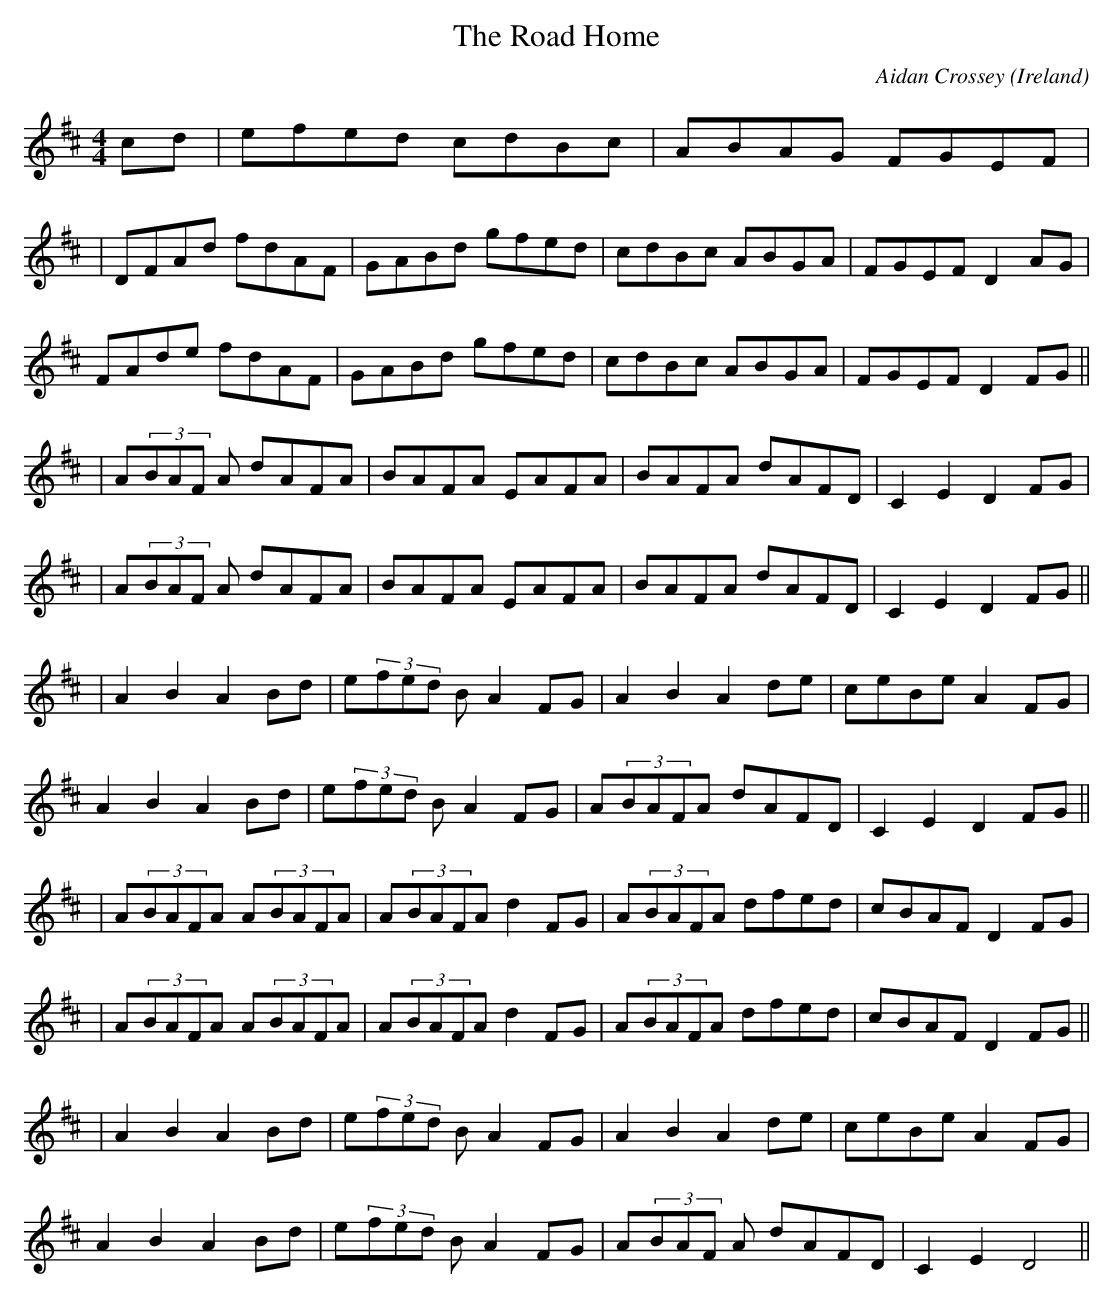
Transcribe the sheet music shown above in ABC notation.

X:1
T: The Road Home
C: Aidan Crossey
O: Ireland
M: 4/4
L: 1/8
K: D
cd|efed cdBc|ABAG FGEF|
|DFAd fdAF|GABd gfed|cdBc ABGA|FGEF D2AG|
FAde fdAF|GABd gfed|cdBc ABGA|FGEF D2FG||
|A(3BAF A dAFA|BAFA EAFA|BAFA dAFD|C2E2 D2FG|
|A(3BAF A dAFA|BAFA EAFA|BAFA dAFD|C2E2 D2FG||
|A2B2 A2Bd|e(3fed B A2FG|A2B2 A2de|ceBe A2FG|
A2B2 A2Bd|e(3fed B A2FG|A(3BAFA dAFD|C2E2 D2FG||
|A(3BAFA A(3BAFA|A(3BAFA d2FG|A(3BAFA dfed|cBAF D2FG|
|A(3BAFA A(3BAFA|A(3BAFA d2FG|A(3BAFA dfed|cBAF D2FG||
|A2B2 A2Bd|e(3fed B A2FG|A2B2 A2de|ceBe A2FG|
A2B2 A2Bd|e(3fed B A2FG|A(3BAF A dAFD|C2E2 D4||
